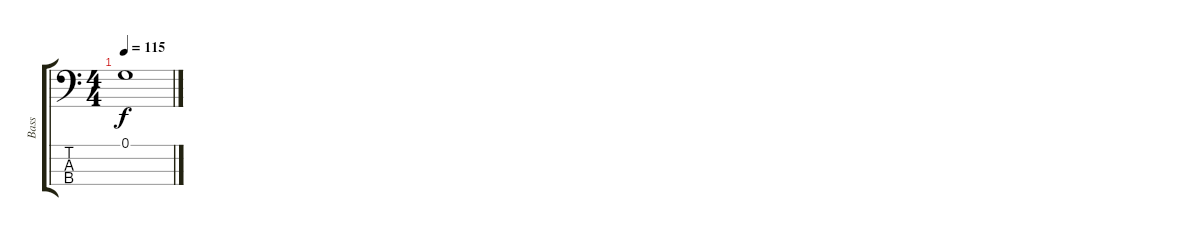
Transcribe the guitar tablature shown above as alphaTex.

\track ("Bass" "Bass") {instrument electricbassfinger}
\staff {score tabs}
\tuning (G2 D2 A1 E1) {hide}
\ts (4 4)
\tempo 115
\clef f4
\ks c
0.1.1{dy f}
